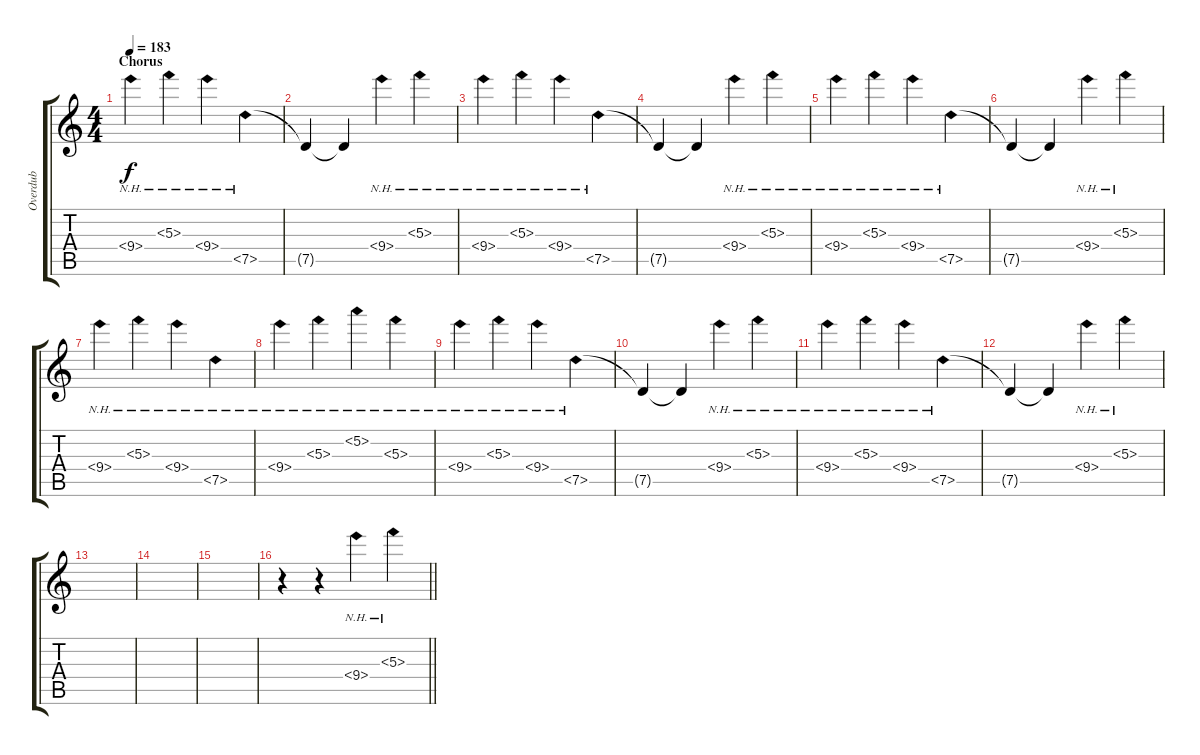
\track ("Overdub" "Overdub") {instrument distortionguitar}
\staff {score tabs}
\tuning (D4 A3 F3 C3 G2 D2) {hide}
\ts (4 4)
\section ("" "Chorus")
\tempo 183
\clef g2
\ks c
9.4{nh}.4{dy f volume 11} 5.3{nh}.4 9.4{nh}.4 7.5{nh}.4 |
7.5{t}.4 7.5{t}.4 9.4{nh}.4 5.3{nh}.4 |
9.4{nh}.4 5.3{nh}.4 9.4{nh}.4 7.5{nh}.4 |
7.5{t}.4 7.5{t}.4 9.4{nh}.4 5.3{nh}.4 |
9.4{nh}.4 5.3{nh}.4 9.4{nh}.4 7.5{nh}.4 |
7.5{t}.4 7.5{t}.4 9.4{nh}.4 5.3{nh}.4 |
9.4{nh}.4 5.3{nh}.4 9.4{nh}.4 7.5{nh}.4 |
9.4{nh}.4 5.3{nh}.4 5.2{nh}.4 5.3{nh}.4 |
9.4{nh}.4 5.3{nh}.4 9.4{nh}.4 7.5{nh}.4 |
7.5{t}.4 7.5{t}.4 9.4{nh}.4 5.3{nh}.4 |
9.4{nh}.4 5.3{nh}.4 9.4{nh}.4 7.5{nh}.4 |
7.5{t}.4 7.5{t}.4 9.4{nh}.4 5.3{nh}.4 |
|
|
|
\barLineRight lightlight
r.4 r.4 9.4{nh}.4 5.3{nh}.4
